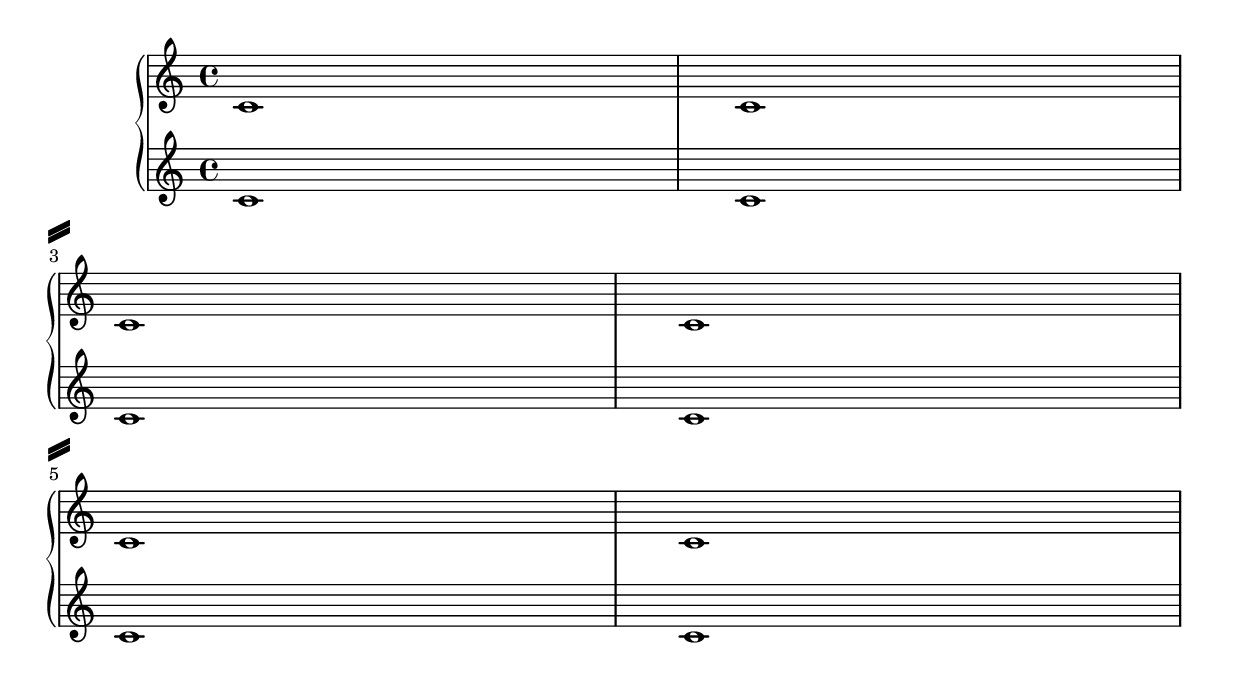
%% Do not edit this file; it is automatically
%% generated from LSR http://lsr.dsi.unimi.it
%% This file is in the public domain.
\version "2.13.31"

\header {
  lsrtags = "tweaks-and-overrides, paper-and-layout"

%% Translation of GIT committish: 0b55335aeca1de539bf1125b717e0c21bb6fa31b
  texidoces = "
Se pueden insertar separadores sistema entre los sistemas de una
página.  Se puede usar cualquier elemento de marcado, pero
@code{\\slashSeparator} está disponible como una elección
predeterminada adecuada.

"
  doctitlees = "Fijar un separador entre los sistemas"



  texidoc = "
System separators can be inserted between systems.  Any markup can be
used, but @code{\\slashSeparator} has been provided as a sensible
default.

"
  doctitle = "Setting system separators"
} % begin verbatim

\paper {
  system-separator-markup = \slashSeparator
}

notes = \relative c' {
  c1 | c \break
  c1 | c \break
  c1 | c
}

\book {
  \score {
    \new GrandStaff <<
      \new Staff \notes
      \new Staff \notes
    >>
  }
}

